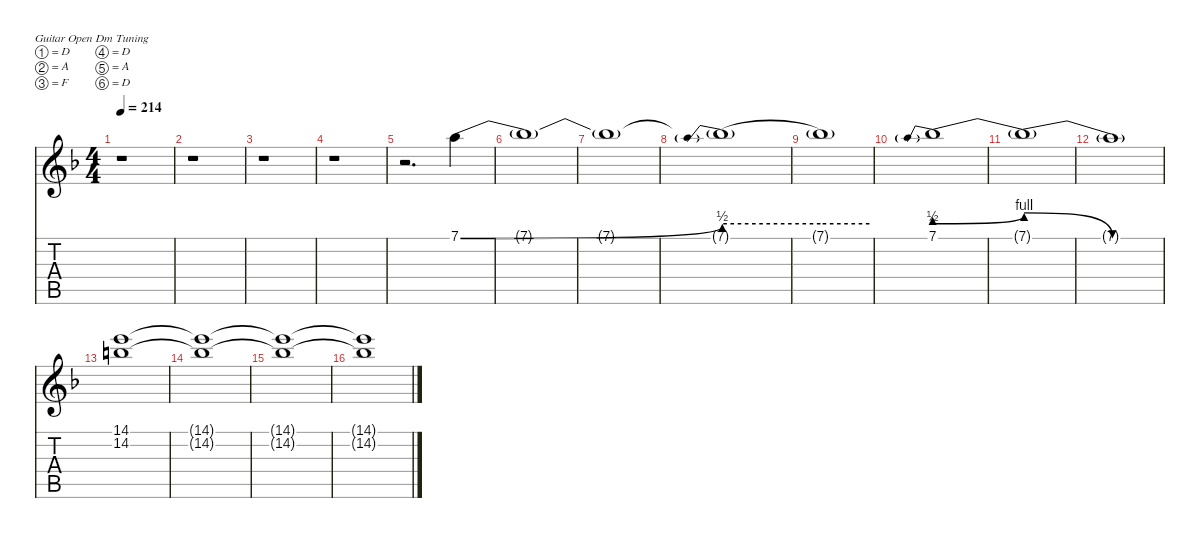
\hideDynamics
\bracketExtendMode nobrackets
\singleTrackTrackNamePolicy hidden
\multiTrackTrackNamePolicy hidden
\firstSystemTrackNameMode fullname
\firstSystemTrackNameOrientation horizontal
\otherSystemsTrackNameOrientation horizontal
\track ("Lead guitar" "E-Gt") {defaultSystemsLayout 32 instrument distortionguitar}
\staff {score tabs}
\tuning (D4 A3 F3 D3 A2 D2)
\ts (4 4)
\tempo 214
\clef g2
\ks dminor
r.1{dy f beam Down} |
r.1{beam Down} |
r.1{beam Down} |
r.1{beam Down} |
r.2{d beam Down} 7.1{be (bend 0 0 60 2) acc forcenatural}.4{beam Down} |
7.1{t}.1{beam Down} |
7.1{t}.1{beam Down} |
7.1{be (prebend 0 2 60 2) t}.1{beam Down} |
7.1{be (hold 0 2 60 2) t}.1{beam Down} |
7.1{be (prebendbend 0 2 60 4)}.1{beam Down} |
7.1{be (release 0 4 60 0) t}.1{beam Down} |
7.1{be (hold 0 0 60 0) t acc forcenatural}.1{beam Down} |
(14.1{acc forcenatural} 14.2{acc forcenatural}).1{beam Down} |
(14.1{t acc forcenatural} 14.2{t acc forcenatural}).1{beam Down} |
(14.1{t acc forcenatural} 14.2{t acc forcenatural}).1{beam Down} |
(14.1{t acc forcenatural} 14.2{t acc forcenatural}).1{beam Down}
